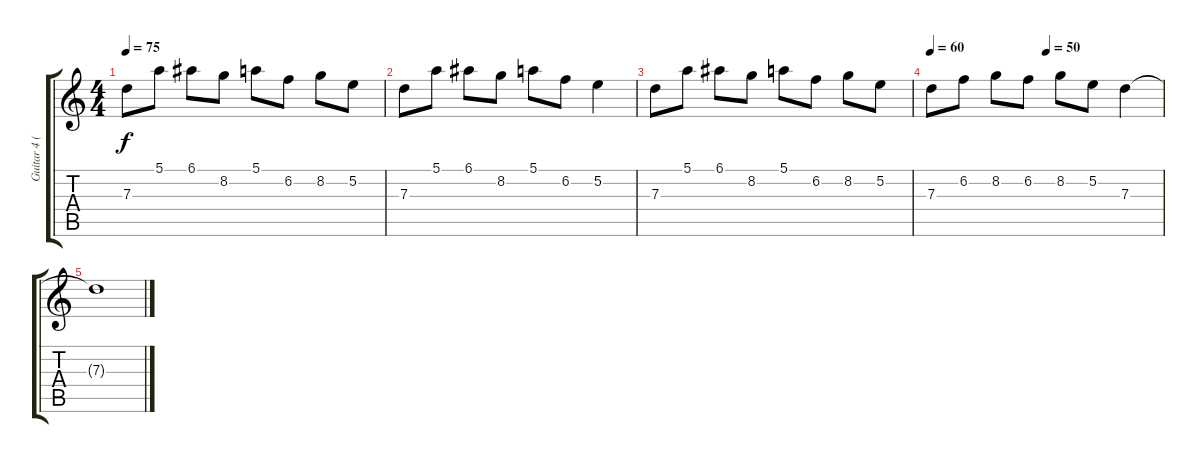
\track ("Guitar 4 (Clean)" "Guitar 4 (") {instrument acousticguitarsteel}
\staff {score tabs}
\tuning (E4 B3 G3 D3 A2 E2) {hide}
\ts (4 4)
\tempo 75
\clef g2
\ks c
7.3.8{dy f} 5.1.8 6.1.8 8.2.8 5.1.8 6.2.8 8.2.8 5.2.8 |
7.3.8 5.1.8 6.1.8 8.2.8 5.1.8 6.2.8 5.2.4 |
7.3.8 5.1.8 6.1.8 8.2.8 5.1.8 6.2.8 8.2.8 5.2.8 |
\tempo 60
\tempo (50 0.5)
7.3.8 6.2.8 8.2.8 6.2.8 8.2.8 5.2.8 7.3.4{volume 0} |
7.3{t}.1
